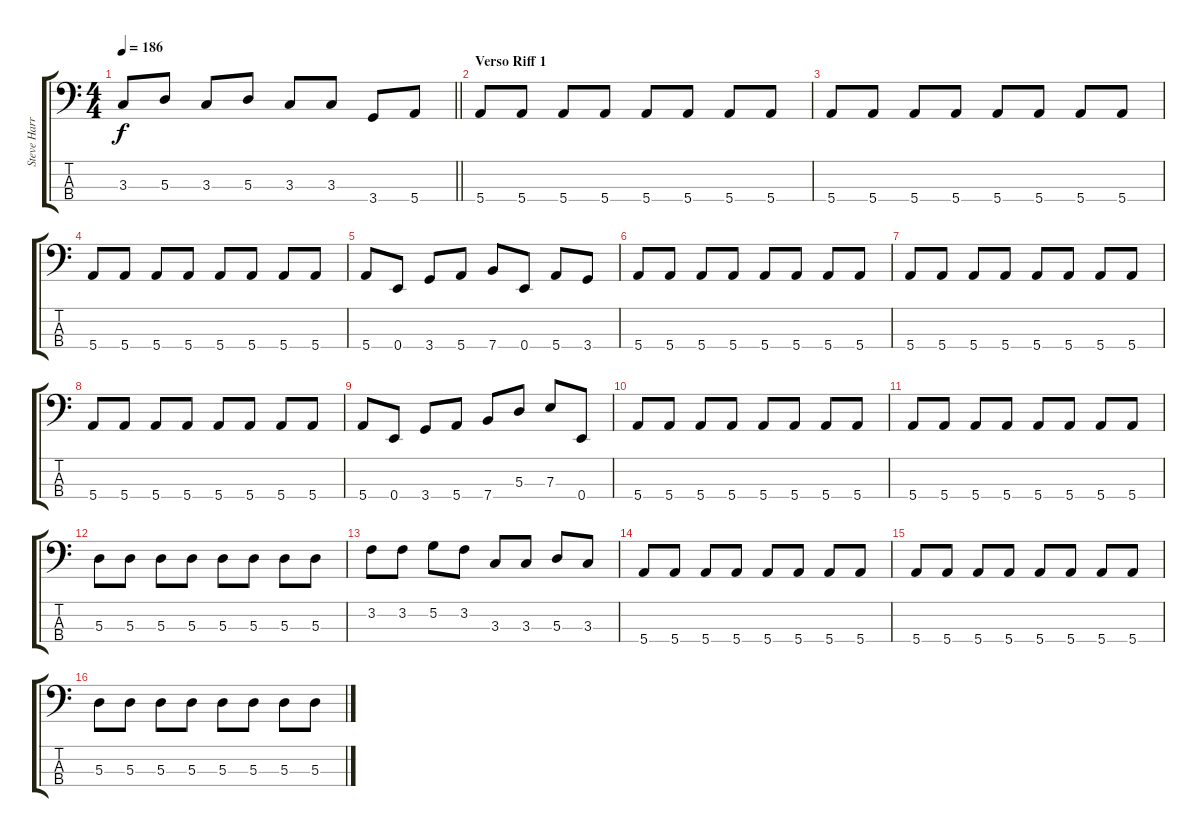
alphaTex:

\track ("Steve Harris" "Steve Harr") {instrument electricbassfinger}
\staff {score tabs}
\tuning (G2 D2 A1 E1) {hide}
\ts (4 4)
\tempo 186
\clef f4
\barLineRight lightlight
\ks c
3.3.8{dy f} 5.3.8 3.3.8 5.3.8 3.3.8 3.3.8 3.4.8 5.4.8 |
\section ("" "Verso Riff 1")
5.4.8 5.4.8 5.4.8 5.4.8 5.4.8 5.4.8 5.4.8 5.4.8 |
5.4.8 5.4.8 5.4.8 5.4.8 5.4.8 5.4.8 5.4.8 5.4.8 |
5.4.8 5.4.8 5.4.8 5.4.8 5.4.8 5.4.8 5.4.8 5.4.8 |
5.4.8 0.4.8 3.4.8 5.4.8 7.4.8 0.4.8 5.4.8 3.4.8 |
5.4.8 5.4.8 5.4.8 5.4.8 5.4.8 5.4.8 5.4.8 5.4.8 |
5.4.8 5.4.8 5.4.8 5.4.8 5.4.8 5.4.8 5.4.8 5.4.8 |
5.4.8 5.4.8 5.4.8 5.4.8 5.4.8 5.4.8 5.4.8 5.4.8 |
5.4.8 0.4.8 3.4.8 5.4.8 7.4.8 5.3.8 7.3.8 0.4.8 |
5.4.8 5.4.8 5.4.8 5.4.8 5.4.8 5.4.8 5.4.8 5.4.8 |
5.4.8 5.4.8 5.4.8 5.4.8 5.4.8 5.4.8 5.4.8 5.4.8 |
5.3.8 5.3.8 5.3.8 5.3.8 5.3.8 5.3.8 5.3.8 5.3.8 |
3.2.8 3.2.8 5.2.8 3.2.8 3.3.8 3.3.8 5.3.8 3.3.8 |
5.4.8 5.4.8 5.4.8 5.4.8 5.4.8 5.4.8 5.4.8 5.4.8 |
5.4.8 5.4.8 5.4.8 5.4.8 5.4.8 5.4.8 5.4.8 5.4.8 |
5.3.8 5.3.8 5.3.8 5.3.8 5.3.8 5.3.8 5.3.8 5.3.8
